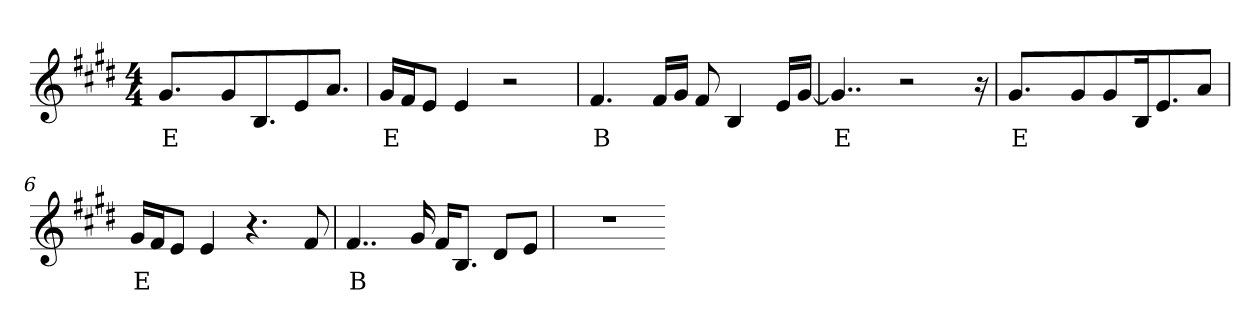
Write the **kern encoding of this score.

**kern	**text
*part1	*part1
*staff1	*staff1
*clefG2	*
*k[f#c#g#d#]	*
*M4/4	*
=1	=1
4.g#	E
8g#	.
8.B/L	.
8e/J	.
8.aJ	.
=2	=2
16g#/LL	E
16f#/J	.
8e/J	.
4e	.
2r	.
=3	=3
4.f#	B
16f#/LL	.
16g#/JJ	.
8f#	.
4B	.
16e/LL	.
[16g#/JJ	.
=4	=4
4..g#]	E
2r	.
16r	.
=5	=5
4.g#	E
8g#	.
8g#/L	.
16B/K	.
8.e/J	.
8aJ	.
=6	=6
16g#/LL	E
16f#/J	.
8e/J	.
4e	.
4.r	.
8f#	.
=7	=7
4..f#	B
16g#	.
16f#/KL	.
8.B/J	.
8d#/L	.
8e/J	.
=8	=8
1r	.
=-	=-
*-	*-
